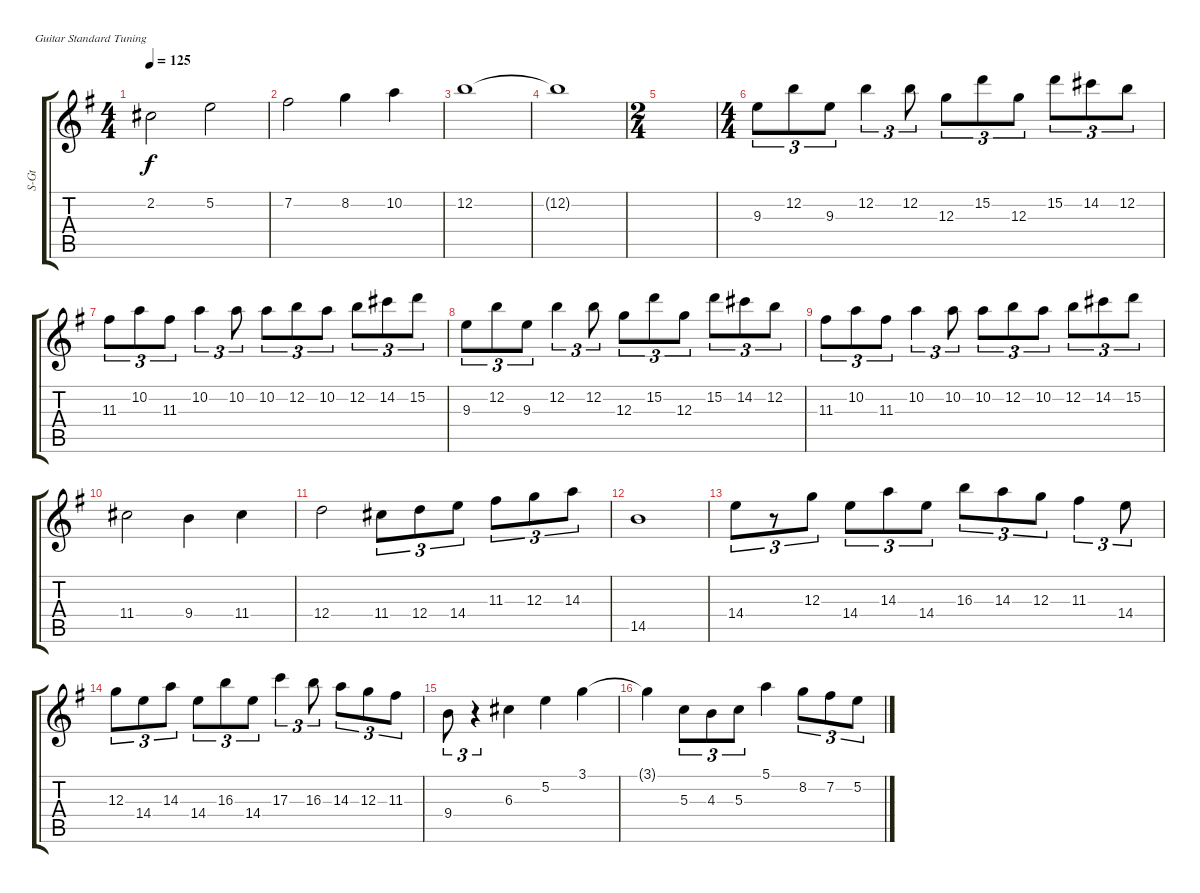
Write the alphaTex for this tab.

\defaultSystemsLayout 4
\bracketExtendMode groupsimilarinstruments
\otherSystemsTrackNameOrientation horizontal
\track ("Lead string 02" "S-Gt") {instrument acousticguitarsteel}
\staff {score tabs}
\tuning (E4 B3 G3 D3 A2 E2)
\ts (4 4)
\tempo 125
\clef g2
\ks g
2.2{acc #}.2{dy f beam Down} 5.2{acc forcenatural}.2{beam Down} |
7.2{acc #}.2{beam Down} 8.2{acc forcenatural}.4{beam Down} 10.2{acc forcenatural}.4{beam Down} |
12.2{acc forcenatural}.1{beam Down} |
12.2{t acc forcenatural}.1{beam Down} |
\ts (2 4)
|
\ts (4 4)
9.3{acc forcenatural}.8{tu (3 2) beam Down} 12.2{acc forcenatural}.8{tu (3 2) beam Down} 9.3{acc forcenatural}.8{tu (3 2) beam Down} 12.2{acc forcenatural}.4{tu (3 2) beam Down} 12.2{acc forcenatural}.8{tu (3 2) beam Down} 12.3{acc forcenatural}.8{tu (3 2) beam Down} 15.2{acc forcenatural}.8{tu (3 2) beam Down} 12.3{acc forcenatural}.8{tu (3 2) beam Down} 15.2{acc forcenatural}.8{tu (3 2) beam Down} 14.2{acc #}.8{tu (3 2) beam Down} 12.2{acc forcenatural}.8{tu (3 2) beam Down} |
11.3{acc #}.8{tu (3 2) beam Down} 10.2{acc forcenatural}.8{tu (3 2) beam Down} 11.3{acc #}.8{tu (3 2) beam Down} 10.2{acc forcenatural}.4{tu (3 2) beam Down} 10.2{acc forcenatural}.8{tu (3 2) beam Down} 10.2{acc forcenatural}.8{tu (3 2) beam Down} 12.2{acc forcenatural}.8{tu (3 2) beam Down} 10.2{acc forcenatural}.8{tu (3 2) beam Down} 12.2{acc forcenatural}.8{tu (3 2) beam Down} 14.2{acc #}.8{tu (3 2) beam Down} 15.2{acc forcenatural}.8{tu (3 2) beam Down} |
9.3{acc forcenatural}.8{tu (3 2) beam Down} 12.2{acc forcenatural}.8{tu (3 2) beam Down} 9.3{acc forcenatural}.8{tu (3 2) beam Down} 12.2{acc forcenatural}.4{tu (3 2) beam Down} 12.2{acc forcenatural}.8{tu (3 2) beam Down} 12.3{acc forcenatural}.8{tu (3 2) beam Down} 15.2{acc forcenatural}.8{tu (3 2) beam Down} 12.3{acc forcenatural}.8{tu (3 2) beam Down} 15.2{acc forcenatural}.8{tu (3 2) beam Down} 14.2{acc #}.8{tu (3 2) beam Down} 12.2{acc forcenatural}.8{tu (3 2) beam Down} |
11.3{acc #}.8{tu (3 2) beam Down} 10.2{acc forcenatural}.8{tu (3 2) beam Down} 11.3{acc #}.8{tu (3 2) beam Down} 10.2{acc forcenatural}.4{tu (3 2) beam Down} 10.2{acc forcenatural}.8{tu (3 2) beam Down} 10.2{acc forcenatural}.8{tu (3 2) beam Down} 12.2{acc forcenatural}.8{tu (3 2) beam Down} 10.2{acc forcenatural}.8{tu (3 2) beam Down} 12.2{acc forcenatural}.8{tu (3 2) beam Down} 14.2{acc #}.8{tu (3 2) beam Down} 15.2{acc forcenatural}.8{tu (3 2) beam Down} |
11.4{acc #}.2{beam Down} 9.4{acc forcenatural}.4{beam Down} 11.4{acc #}.4{beam Down} |
12.4{acc forcenatural}.2{beam Down} 11.4{acc #}.8{tu (3 2) beam Down} 12.4{acc forcenatural}.8{tu (3 2) beam Down} 14.4{acc forcenatural}.8{tu (3 2) beam Down} 11.3{acc #}.8{tu (3 2) beam Down} 12.3{acc forcenatural}.8{tu (3 2) beam Down} 14.3{acc forcenatural}.8{tu (3 2) beam Down} |
14.5{acc forcenatural}.1{beam Down} |
14.4{acc forcenatural}.8{tu (3 2) beam Down} r.8{tu (3 2) beam Down} 12.3{acc forcenatural}.8{tu (3 2) beam Down} 14.4{acc forcenatural}.8{tu (3 2) beam Down} 14.3{acc forcenatural}.8{tu (3 2) beam Down} 14.4{acc forcenatural}.8{tu (3 2) beam Down} 16.3{acc forcenatural}.8{tu (3 2) beam Down} 14.3{acc forcenatural}.8{tu (3 2) beam Down} 12.3{acc forcenatural}.8{tu (3 2) beam Down} 11.3{acc #}.4{tu (3 2) beam Down} 14.4{acc forcenatural}.8{tu (3 2) beam Down} |
12.3{acc forcenatural}.8{tu (3 2) beam Down} 14.4{acc forcenatural}.8{tu (3 2) beam Down} 14.3{acc forcenatural}.8{tu (3 2) beam Down} 14.4{acc forcenatural}.8{tu (3 2) beam Down} 16.3{acc forcenatural}.8{tu (3 2) beam Down} 14.4{acc forcenatural}.8{tu (3 2) beam Down} 17.3{acc forcenatural}.4{tu (3 2) beam Down} 16.3{acc forcenatural}.8{tu (3 2) beam Down} 14.3{acc forcenatural}.8{tu (3 2) beam Down} 12.3{acc forcenatural}.8{tu (3 2) beam Down} 11.3{acc #}.8{tu (3 2) beam Down} |
9.4{acc forcenatural}.8{tu (3 2) beam Down} r.4{tu (3 2) beam Down} 6.3{acc #}.4{beam Down} 5.2{acc forcenatural}.4{beam Down} 3.1{acc forcenatural}.4{beam Down} |
3.1{t acc forcenatural}.4{beam Down} 5.3{acc forcenatural}.8{tu (3 2) beam Down} 4.3{acc forcenatural}.8{tu (3 2) beam Down} 5.3{acc forcenatural}.8{tu (3 2) beam Down} 5.1{acc forcenatural}.4{beam Down} 8.2{acc forcenatural}.8{tu (3 2) beam Down} 7.2{acc #}.8{tu (3 2) beam Down} 5.2{acc forcenatural}.8{tu (3 2) beam Down}
